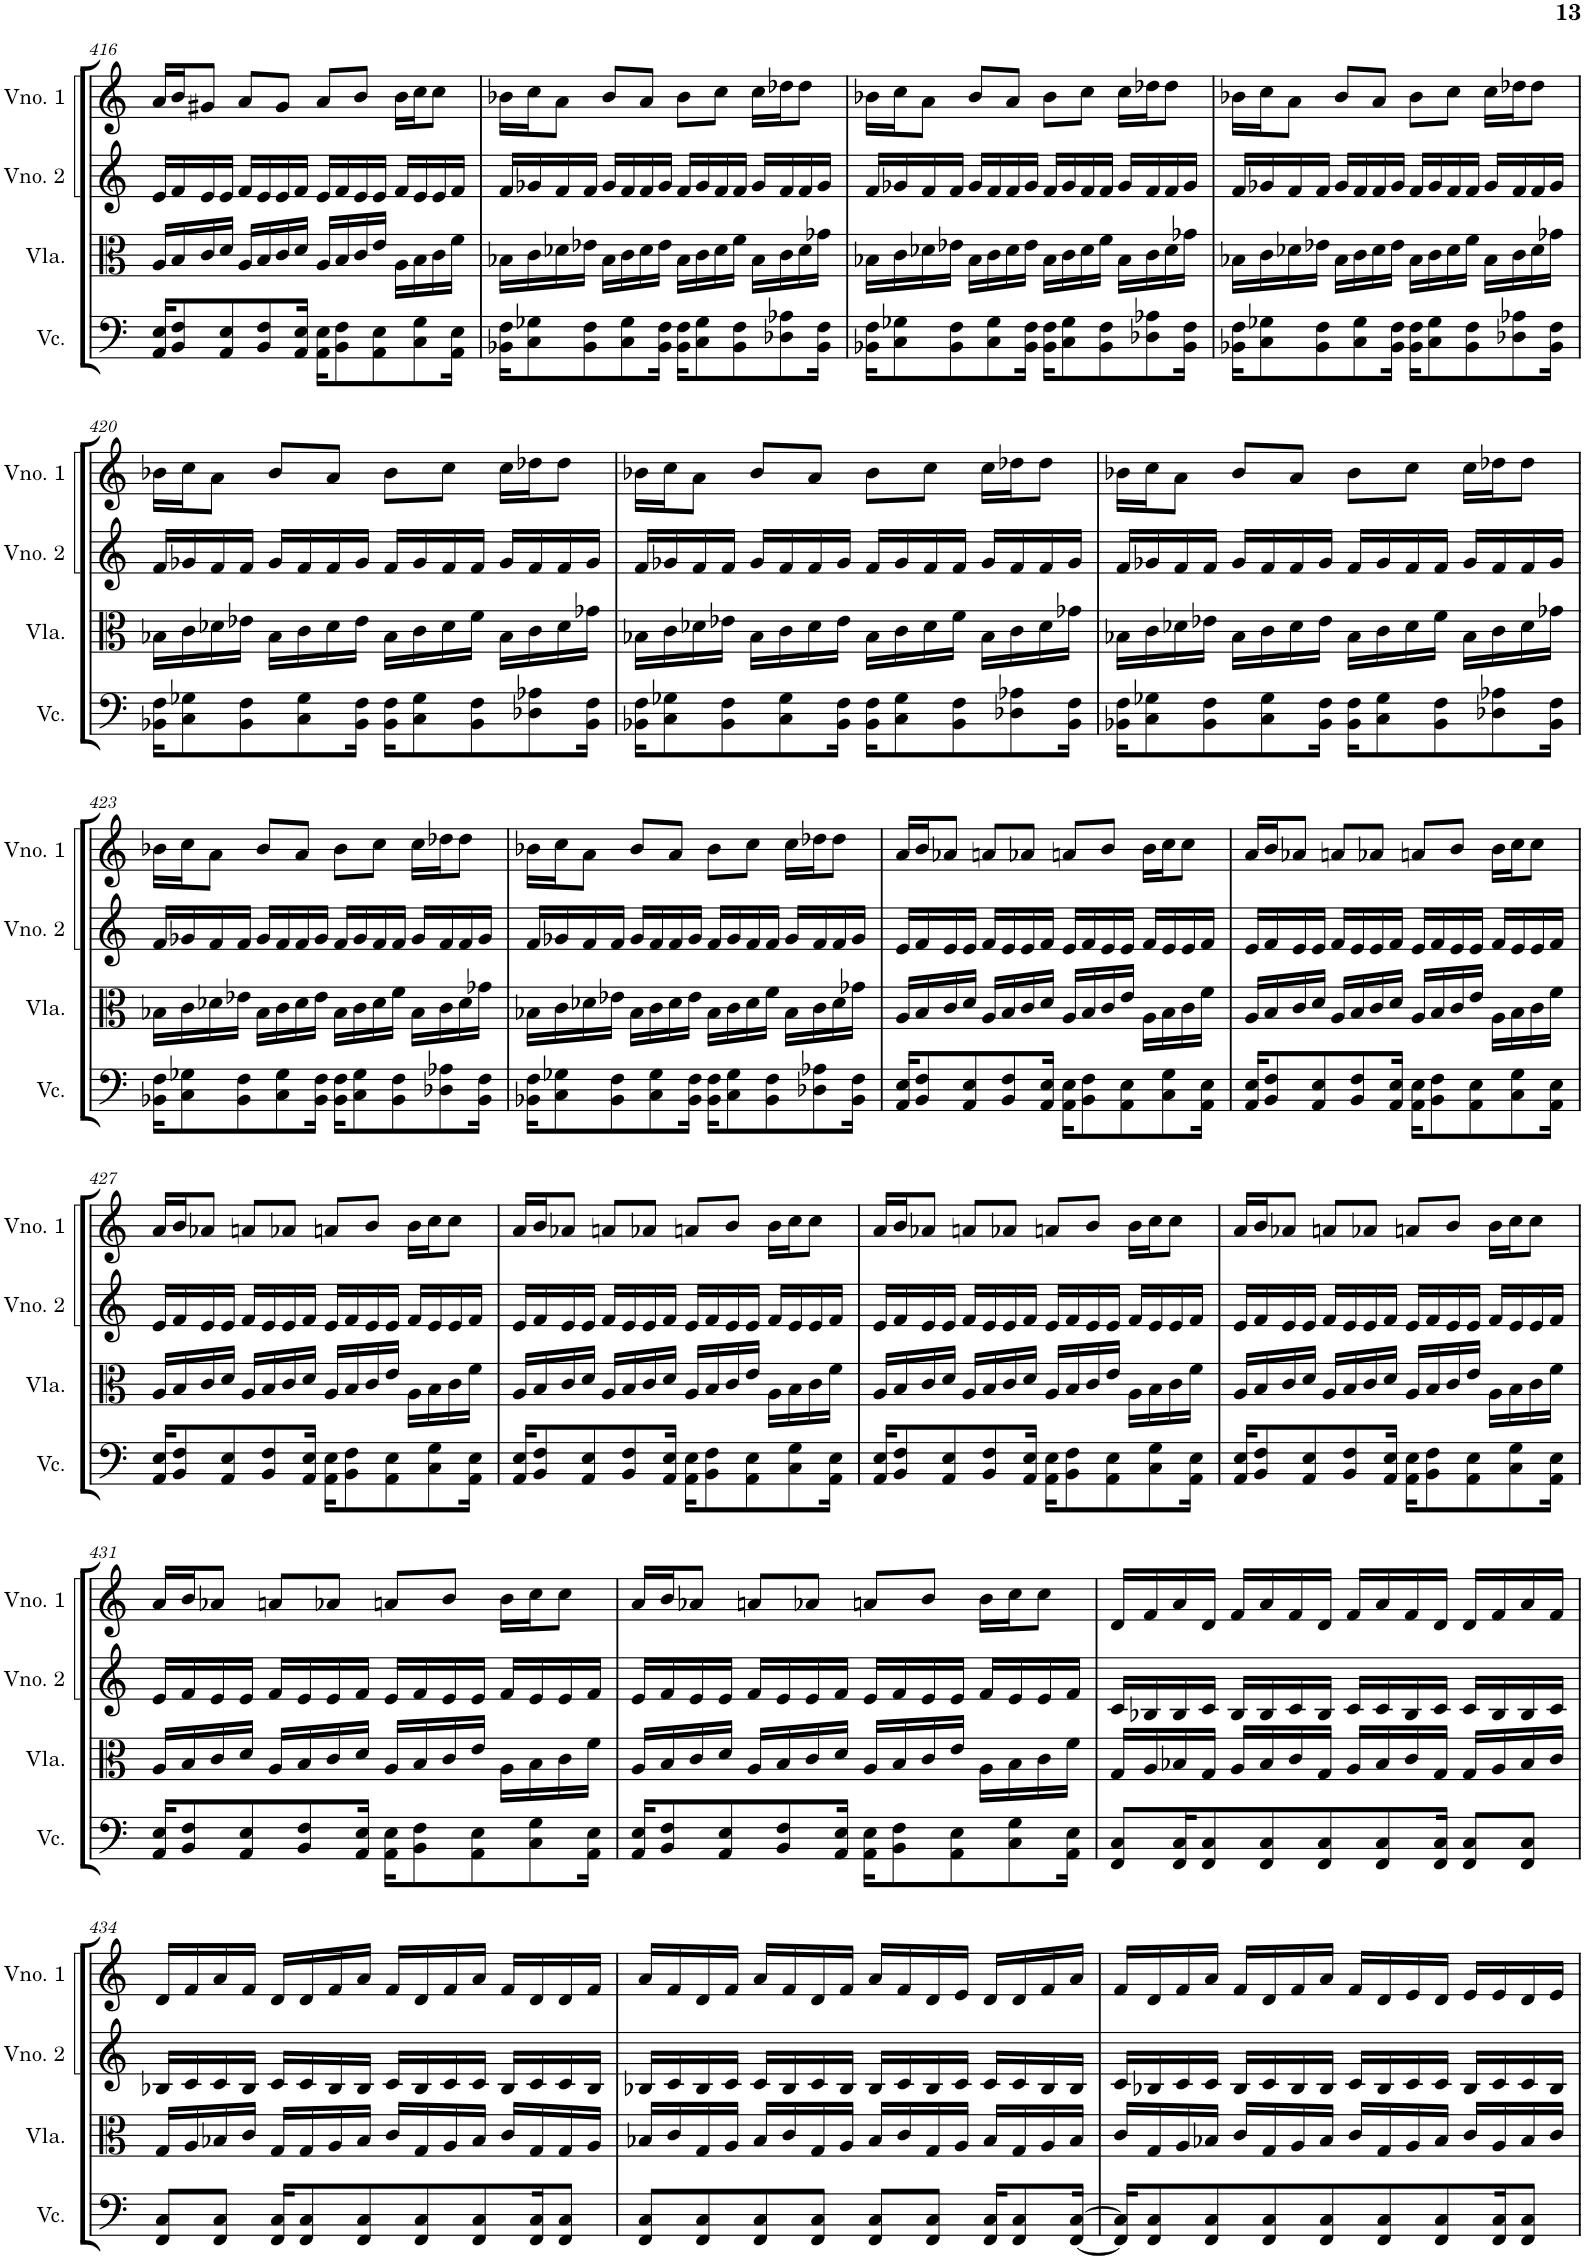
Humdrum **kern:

**kern	**kern	**kern	**kern
*part4	*part3	*part2	*part1
*staff4	*staff3	*staff2	*staff1
*I"Violoncelo	*I"Viola	*I"Violino 2	*I"Violino 1
*I'Vc.	*I'Vla.	*I'Vno. 2	*I'Vno. 1
!!LO:PB:g=z
*clefF4	*clefC3	*clefG2	*clefG2
*k[]	*k[]	*k[]	*k[]
*M4/4	*M4/4	*M4/4	*M4/4
=416	=416	=416	=416
16AA/ 16E/KL	16A/LL	16e/LL	16a/LL
8BB/ 8F/	16B/	16f/	16b/J
.	16c/	16e/	8g#X/J
8AA/ 8E/	16d/JJ	16e/JJ	.
.	16A/LL	16f/LL	8a/L
8BB/ 8F/	16B/	16e/	.
.	16c/	16e/	8g#/J
16AA/ 16E/Jk	16d/JJ	16f/JJ	.
16AA\ 16E\KL	16A/LL	16e/LL	8a/L
8BB\ 8F\	16B/	16f/	.
.	16c/	16e/	8b/J
8AA\ 8E\	16e/JJ	16e/JJ	.
.	16A\LL	16f/LL	16b\LL
8C\ 8G\	16B\	16e/	16cc\J
.	16c\	16e/	8cc\J
16AA\ 16E\Jk	16f\JJ	16f/JJ	.
=417	=417	=417	=417
16BB-X\ 16F\KL	16B-X\LL	16f/LL	16b-X\LL
8C\ 8G-X\	16c\	16g-X/	16cc\J
.	16d-X\	16f/	8a\J
8BB-\ 8F\	16e-X\JJ	16f/JJ	.
.	16B-\LL	16g-/LL	8b-/L
8C\ 8G-\	16c\	16f/	.
.	16d-\	16f/	8a/J
16BB-\ 16F\Jk	16e-\JJ	16g-/JJ	.
16BB-\ 16F\KL	16B-\LL	16f/LL	8b-\L
8C\ 8G-\	16c\	16g-/	.
.	16d-\	16f/	8cc\J
8BB-\ 8F\	16f\JJ	16f/JJ	.
.	16B-\LL	16g-/LL	16cc\LL
8D-X\ 8A-X\	16c\	16f/	16dd-X\J
.	16d-\	16f/	8dd-\J
16BB-\ 16F\Jk	16g-X\JJ	16g-/JJ	.
=418	=418	=418	=418
16BB-X\ 16F\KL	16B-X\LL	16f/LL	16b-X\LL
8C\ 8G-X\	16c\	16g-X/	16cc\J
.	16d-X\	16f/	8a\J
8BB-\ 8F\	16e-X\JJ	16f/JJ	.
.	16B-\LL	16g-/LL	8b-/L
8C\ 8G-\	16c\	16f/	.
.	16d-\	16f/	8a/J
16BB-\ 16F\Jk	16e-\JJ	16g-/JJ	.
16BB-\ 16F\KL	16B-\LL	16f/LL	8b-\L
8C\ 8G-\	16c\	16g-/	.
.	16d-\	16f/	8cc\J
8BB-\ 8F\	16f\JJ	16f/JJ	.
.	16B-\LL	16g-/LL	16cc\LL
8D-X\ 8A-X\	16c\	16f/	16dd-X\J
.	16d-\	16f/	8dd-\J
16BB-\ 16F\Jk	16g-X\JJ	16g-/JJ	.
=419	=419	=419	=419
16BB-X\ 16F\KL	16B-X\LL	16f/LL	16b-X\LL
8C\ 8G-X\	16c\	16g-X/	16cc\J
.	16d-X\	16f/	8a\J
8BB-\ 8F\	16e-X\JJ	16f/JJ	.
.	16B-\LL	16g-/LL	8b-/L
8C\ 8G-\	16c\	16f/	.
.	16d-\	16f/	8a/J
16BB-\ 16F\Jk	16e-\JJ	16g-/JJ	.
16BB-\ 16F\KL	16B-\LL	16f/LL	8b-\L
8C\ 8G-\	16c\	16g-/	.
.	16d-\	16f/	8cc\J
8BB-\ 8F\	16f\JJ	16f/JJ	.
.	16B-\LL	16g-/LL	16cc\LL
8D-X\ 8A-X\	16c\	16f/	16dd-X\J
.	16d-\	16f/	8dd-\J
16BB-\ 16F\Jk	16g-X\JJ	16g-/JJ	.
!!LO:LB:g=z
=420	=420	=420	=420
16BB-X\ 16F\KL	16B-X\LL	16f/LL	16b-X\LL
8C\ 8G-X\	16c\	16g-X/	16cc\J
.	16d-X\	16f/	8a\J
8BB-\ 8F\	16e-X\JJ	16f/JJ	.
.	16B-\LL	16g-/LL	8b-/L
8C\ 8G-\	16c\	16f/	.
.	16d-\	16f/	8a/J
16BB-\ 16F\Jk	16e-\JJ	16g-/JJ	.
16BB-\ 16F\KL	16B-\LL	16f/LL	8b-\L
8C\ 8G-\	16c\	16g-/	.
.	16d-\	16f/	8cc\J
8BB-\ 8F\	16f\JJ	16f/JJ	.
.	16B-\LL	16g-/LL	16cc\LL
8D-X\ 8A-X\	16c\	16f/	16dd-X\J
.	16d-\	16f/	8dd-\J
16BB-\ 16F\Jk	16g-X\JJ	16g-/JJ	.
=421	=421	=421	=421
16BB-X\ 16F\KL	16B-X\LL	16f/LL	16b-X\LL
8C\ 8G-X\	16c\	16g-X/	16cc\J
.	16d-X\	16f/	8a\J
8BB-\ 8F\	16e-X\JJ	16f/JJ	.
.	16B-\LL	16g-/LL	8b-/L
8C\ 8G-\	16c\	16f/	.
.	16d-\	16f/	8a/J
16BB-\ 16F\Jk	16e-\JJ	16g-/JJ	.
16BB-\ 16F\KL	16B-\LL	16f/LL	8b-\L
8C\ 8G-\	16c\	16g-/	.
.	16d-\	16f/	8cc\J
8BB-\ 8F\	16f\JJ	16f/JJ	.
.	16B-\LL	16g-/LL	16cc\LL
8D-X\ 8A-X\	16c\	16f/	16dd-X\J
.	16d-\	16f/	8dd-\J
16BB-\ 16F\Jk	16g-X\JJ	16g-/JJ	.
=422	=422	=422	=422
16BB-X\ 16F\KL	16B-X\LL	16f/LL	16b-X\LL
8C\ 8G-X\	16c\	16g-X/	16cc\J
.	16d-X\	16f/	8a\J
8BB-\ 8F\	16e-X\JJ	16f/JJ	.
.	16B-\LL	16g-/LL	8b-/L
8C\ 8G-\	16c\	16f/	.
.	16d-\	16f/	8a/J
16BB-\ 16F\Jk	16e-\JJ	16g-/JJ	.
16BB-\ 16F\KL	16B-\LL	16f/LL	8b-\L
8C\ 8G-\	16c\	16g-/	.
.	16d-\	16f/	8cc\J
8BB-\ 8F\	16f\JJ	16f/JJ	.
.	16B-\LL	16g-/LL	16cc\LL
8D-X\ 8A-X\	16c\	16f/	16dd-X\J
.	16d-\	16f/	8dd-\J
16BB-\ 16F\Jk	16g-X\JJ	16g-/JJ	.
!!LO:LB:g=z
=423	=423	=423	=423
16BB-X\ 16F\KL	16B-X\LL	16f/LL	16b-X\LL
8C\ 8G-X\	16c\	16g-X/	16cc\J
.	16d-X\	16f/	8a\J
8BB-\ 8F\	16e-X\JJ	16f/JJ	.
.	16B-\LL	16g-/LL	8b-/L
8C\ 8G-\	16c\	16f/	.
.	16d-\	16f/	8a/J
16BB-\ 16F\Jk	16e-\JJ	16g-/JJ	.
16BB-\ 16F\KL	16B-\LL	16f/LL	8b-\L
8C\ 8G-\	16c\	16g-/	.
.	16d-\	16f/	8cc\J
8BB-\ 8F\	16f\JJ	16f/JJ	.
.	16B-\LL	16g-/LL	16cc\LL
8D-X\ 8A-X\	16c\	16f/	16dd-X\J
.	16d-\	16f/	8dd-\J
16BB-\ 16F\Jk	16g-X\JJ	16g-/JJ	.
=424	=424	=424	=424
16BB-X\ 16F\KL	16B-X\LL	16f/LL	16b-X\LL
8C\ 8G-X\	16c\	16g-X/	16cc\J
.	16d-X\	16f/	8a\J
8BB-\ 8F\	16e-X\JJ	16f/JJ	.
.	16B-\LL	16g-/LL	8b-/L
8C\ 8G-\	16c\	16f/	.
.	16d-\	16f/	8a/J
16BB-\ 16F\Jk	16e-\JJ	16g-/JJ	.
16BB-\ 16F\KL	16B-\LL	16f/LL	8b-\L
8C\ 8G-\	16c\	16g-/	.
.	16d-\	16f/	8cc\J
8BB-\ 8F\	16f\JJ	16f/JJ	.
.	16B-\LL	16g-/LL	16cc\LL
8D-X\ 8A-X\	16c\	16f/	16dd-X\J
.	16d-\	16f/	8dd-\J
16BB-\ 16F\Jk	16g-X\JJ	16g-/JJ	.
=425	=425	=425	=425
16AA/ 16E/KL	16A/LL	16e/LL	16a/LL
8BB/ 8F/	16B/	16f/	16b/J
.	16c/	16e/	8a-X/J
8AA/ 8E/	16d/JJ	16e/JJ	.
.	16A/LL	16f/LL	8an/L
8BB/ 8F/	16B/	16e/	.
.	16c/	16e/	8a-X/J
16AA/ 16E/Jk	16d/JJ	16f/JJ	.
16AA\ 16E\KL	16A/LL	16e/LL	8an/L
8BB\ 8F\	16B/	16f/	.
.	16c/	16e/	8b/J
8AA\ 8E\	16e/JJ	16e/JJ	.
.	16A\LL	16f/LL	16b\LL
8C\ 8G\	16B\	16e/	16cc\J
.	16c\	16e/	8cc\J
16AA\ 16E\Jk	16f\JJ	16f/JJ	.
=426	=426	=426	=426
16AA/ 16E/KL	16A/LL	16e/LL	16a/LL
8BB/ 8F/	16B/	16f/	16b/J
.	16c/	16e/	8a-X/J
8AA/ 8E/	16d/JJ	16e/JJ	.
.	16A/LL	16f/LL	8an/L
8BB/ 8F/	16B/	16e/	.
.	16c/	16e/	8a-X/J
16AA/ 16E/Jk	16d/JJ	16f/JJ	.
16AA\ 16E\KL	16A/LL	16e/LL	8an/L
8BB\ 8F\	16B/	16f/	.
.	16c/	16e/	8b/J
8AA\ 8E\	16e/JJ	16e/JJ	.
.	16A\LL	16f/LL	16b\LL
8C\ 8G\	16B\	16e/	16cc\J
.	16c\	16e/	8cc\J
16AA\ 16E\Jk	16f\JJ	16f/JJ	.
!!LO:LB:g=z
=427	=427	=427	=427
16AA/ 16E/KL	16A/LL	16e/LL	16a/LL
8BB/ 8F/	16B/	16f/	16b/J
.	16c/	16e/	8a-X/J
8AA/ 8E/	16d/JJ	16e/JJ	.
.	16A/LL	16f/LL	8an/L
8BB/ 8F/	16B/	16e/	.
.	16c/	16e/	8a-X/J
16AA/ 16E/Jk	16d/JJ	16f/JJ	.
16AA\ 16E\KL	16A/LL	16e/LL	8an/L
8BB\ 8F\	16B/	16f/	.
.	16c/	16e/	8b/J
8AA\ 8E\	16e/JJ	16e/JJ	.
.	16A\LL	16f/LL	16b\LL
8C\ 8G\	16B\	16e/	16cc\J
.	16c\	16e/	8cc\J
16AA\ 16E\Jk	16f\JJ	16f/JJ	.
=428	=428	=428	=428
16AA/ 16E/KL	16A/LL	16e/LL	16a/LL
8BB/ 8F/	16B/	16f/	16b/J
.	16c/	16e/	8a-X/J
8AA/ 8E/	16d/JJ	16e/JJ	.
.	16A/LL	16f/LL	8an/L
8BB/ 8F/	16B/	16e/	.
.	16c/	16e/	8a-X/J
16AA/ 16E/Jk	16d/JJ	16f/JJ	.
16AA\ 16E\KL	16A/LL	16e/LL	8an/L
8BB\ 8F\	16B/	16f/	.
.	16c/	16e/	8b/J
8AA\ 8E\	16e/JJ	16e/JJ	.
.	16A\LL	16f/LL	16b\LL
8C\ 8G\	16B\	16e/	16cc\J
.	16c\	16e/	8cc\J
16AA\ 16E\Jk	16f\JJ	16f/JJ	.
=429	=429	=429	=429
16AA/ 16E/KL	16A/LL	16e/LL	16a/LL
8BB/ 8F/	16B/	16f/	16b/J
.	16c/	16e/	8a-X/J
8AA/ 8E/	16d/JJ	16e/JJ	.
.	16A/LL	16f/LL	8an/L
8BB/ 8F/	16B/	16e/	.
.	16c/	16e/	8a-X/J
16AA/ 16E/Jk	16d/JJ	16f/JJ	.
16AA\ 16E\KL	16A/LL	16e/LL	8an/L
8BB\ 8F\	16B/	16f/	.
.	16c/	16e/	8b/J
8AA\ 8E\	16e/JJ	16e/JJ	.
.	16A\LL	16f/LL	16b\LL
8C\ 8G\	16B\	16e/	16cc\J
.	16c\	16e/	8cc\J
16AA\ 16E\Jk	16f\JJ	16f/JJ	.
=430	=430	=430	=430
16AA/ 16E/KL	16A/LL	16e/LL	16a/LL
8BB/ 8F/	16B/	16f/	16b/J
.	16c/	16e/	8a-X/J
8AA/ 8E/	16d/JJ	16e/JJ	.
.	16A/LL	16f/LL	8an/L
8BB/ 8F/	16B/	16e/	.
.	16c/	16e/	8a-X/J
16AA/ 16E/Jk	16d/JJ	16f/JJ	.
16AA\ 16E\KL	16A/LL	16e/LL	8an/L
8BB\ 8F\	16B/	16f/	.
.	16c/	16e/	8b/J
8AA\ 8E\	16e/JJ	16e/JJ	.
.	16A\LL	16f/LL	16b\LL
8C\ 8G\	16B\	16e/	16cc\J
.	16c\	16e/	8cc\J
16AA\ 16E\Jk	16f\JJ	16f/JJ	.
!!LO:LB:g=z
=431	=431	=431	=431
16AA/ 16E/KL	16A/LL	16e/LL	16a/LL
8BB/ 8F/	16B/	16f/	16b/J
.	16c/	16e/	8a-X/J
8AA/ 8E/	16d/JJ	16e/JJ	.
.	16A/LL	16f/LL	8an/L
8BB/ 8F/	16B/	16e/	.
.	16c/	16e/	8a-X/J
16AA/ 16E/Jk	16d/JJ	16f/JJ	.
16AA\ 16E\KL	16A/LL	16e/LL	8an/L
8BB\ 8F\	16B/	16f/	.
.	16c/	16e/	8b/J
8AA\ 8E\	16e/JJ	16e/JJ	.
.	16A\LL	16f/LL	16b\LL
8C\ 8G\	16B\	16e/	16cc\J
.	16c\	16e/	8cc\J
16AA\ 16E\Jk	16f\JJ	16f/JJ	.
=432	=432	=432	=432
16AA/ 16E/KL	16A/LL	16e/LL	16a/LL
8BB/ 8F/	16B/	16f/	16b/J
.	16c/	16e/	8a-X/J
8AA/ 8E/	16d/JJ	16e/JJ	.
.	16A/LL	16f/LL	8an/L
8BB/ 8F/	16B/	16e/	.
.	16c/	16e/	8a-X/J
16AA/ 16E/Jk	16d/JJ	16f/JJ	.
16AA\ 16E\KL	16A/LL	16e/LL	8an/L
8BB\ 8F\	16B/	16f/	.
.	16c/	16e/	8b/J
8AA\ 8E\	16e/JJ	16e/JJ	.
.	16A\LL	16f/LL	16b\LL
8C\ 8G\	16B\	16e/	16cc\J
.	16c\	16e/	8cc\J
16AA\ 16E\Jk	16f\JJ	16f/JJ	.
=433	=433	=433	=433
8FF/ 8C/L	16G/LL	16c/LL	16d/LL
.	16A/	16B-X/	16f/
16FF/ 16C/K	16B-X/	16B-/	16a/
8FF/ 8C/	16G/JJ	16c/JJ	16d/JJ
.	16A/LL	16B-/LL	16f/LL
8FF/ 8C/	16B-/	16B-/	16a/
.	16c/	16c/	16f/
8FF/ 8C/	16G/JJ	16B-/JJ	16d/JJ
.	16A/LL	16c/LL	16f/LL
8FF/ 8C/	16B-/	16c/	16a/
.	16c/	16B-/	16f/
16FF/ 16C/Jk	16G/JJ	16c/JJ	16d/JJ
8FF/ 8C/L	16G/LL	16c/LL	16d/LL
.	16A/	16B-/	16f/
8FF/ 8C/J	16B-/	16B-/	16a/
.	16c/JJ	16c/JJ	16f/JJ
!!LO:LB:g=z
=434	=434	=434	=434
8FF/ 8C/L	16G/LL	16B-X/LL	16d/LL
.	16A/	16c/	16f/
8FF/ 8C/J	16B-X/	16c/	16a/
.	16c/JJ	16B-/JJ	16f/JJ
16FF/ 16C/KL	16G/LL	16c/LL	16d/LL
8FF/ 8C/	16G/	16c/	16d/
.	16A/	16B-/	16f/
8FF/ 8C/	16B-/JJ	16B-/JJ	16a/JJ
.	16c/LL	16c/LL	16f/LL
8FF/ 8C/	16G/	16B-/	16d/
.	16A/	16c/	16f/
8FF/ 8C/	16B-/JJ	16c/JJ	16a/JJ
.	16c/LL	16B-/LL	16f/LL
16FF/ 16C/K	16G/	16c/	16d/
8FF/ 8C/J	16G/	16c/	16d/
.	16A/JJ	16B-/JJ	16f/JJ
=435	=435	=435	=435
8FF/ 8C/L	16B-X/LL	16B-X/LL	16a/LL
.	16c/	16c/	16f/
8FF/ 8C/	16G/	16B-/	16d/
.	16A/JJ	16c/JJ	16f/JJ
8FF/ 8C/	16B-/LL	16c/LL	16a/LL
.	16c/	16B-/	16f/
8FF/ 8C/J	16G/	16c/	16d/
.	16A/JJ	16B-/JJ	16f/JJ
8FF/ 8C/L	16B-/LL	16B-/LL	16a/LL
.	16c/	16c/	16f/
8FF/ 8C/J	16G/	16B-/	16d/
.	16A/JJ	16c/JJ	16e/JJ
16FF/ 16C/KL	16B-/LL	16c/LL	16d/LL
8FF/ 8C/	16G/	16c/	16d/
.	16A/	16B-/	16f/
[16FF/ [16C/Jk	16B-/JJ	16B-/JJ	16a/JJ
=436	=436	=436	=436
16FF/] 16C/]KL	16c/LL	16c/LL	16f/LL
8FF/ 8C/	16G/	16B-X/	16d/
.	16A/	16c/	16f/
8FF/ 8C/	16B-X/JJ	16c/JJ	16a/JJ
.	16c/LL	16B-/LL	16f/LL
8FF/ 8C/	16G/	16c/	16d/
.	16A/	16B-/	16f/
8FF/ 8C/	16B-/JJ	16B-/JJ	16a/JJ
.	16c/LL	16c/LL	16f/LL
8FF/ 8C/	16G/	16B-/	16d/
.	16A/	16c/	16e/
8FF/ 8C/	16B-/JJ	16c/JJ	16d/JJ
.	16c/LL	16B-/LL	16e/LL
16FF/ 16C/K	16A/	16c/	16e/
8FF/ 8C/J	16B-/	16c/	16d/
.	16c/JJ	16B-/JJ	16e/JJ
=	=	=	=
*-	*-	*-	*-
